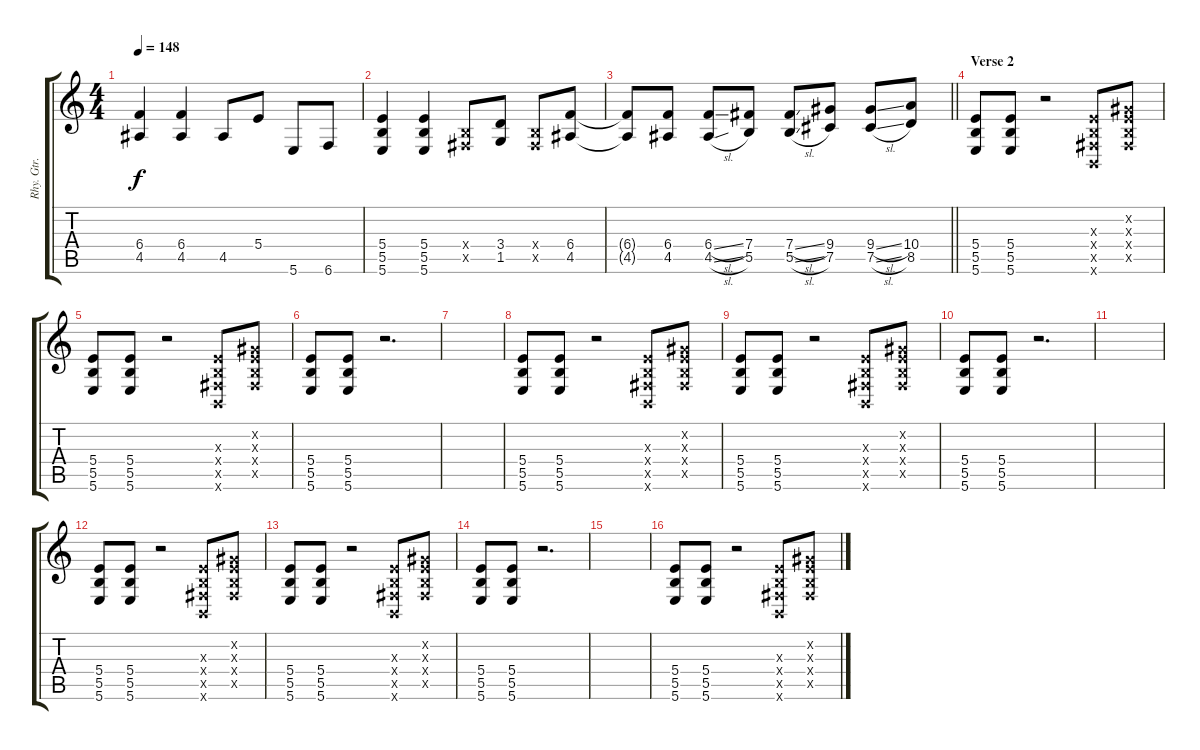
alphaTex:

\track ("Rhy. Gtr. 2" "Rhy. Gtr. ") {instrument distortionguitar}
\staff {score tabs}
\tuning (Db4 Ab3 E3 B2 Gb2 B1) {hide}
\ts (4 4)
\tempo 148
\clef g2
\ks c
(6.4{t} 4.5{t}).4{dy f} (6.4 4.5).4 4.5.8 5.4.8 5.6.8 6.6.8 |
(5.4 5.5 5.6).4 (5.4 5.5 5.6).4 (0.4{x} 0.5{x}).8 (3.4 1.5).8 (0.4{x} 0.5{x}).8 (6.4 4.5).8 |
\barLineRight lightlight
(6.4{t} 4.5{t}).8 (6.4 4.5).8 (6.4{sl} 4.5{sl}).8 (7.4 5.5).8 (7.4{sl} 5.5{sl}).8 (9.4 7.5).8 (9.4{sl} 7.5{sl}).8 (10.4 8.5).8 |
\section ("" "Verse 2")
(5.4 5.5 5.6).8 (5.4 5.5 5.6).8 r.2 (0.3{x} 0.4{x} 0.5{x} 0.6{x}).8 (0.2{x} 0.3{x} 0.4{x} 0.5{x}).8 |
(5.4 5.5 5.6).8 (5.4 5.5 5.6).8 r.2 (0.3{x} 0.4{x} 0.5{x} 0.6{x}).8 (0.2{x} 0.3{x} 0.4{x} 0.5{x}).8 |
(5.4 5.5 5.6).8 (5.4 5.5 5.6).8 r.2{d} |
|
(5.4 5.5 5.6).8 (5.4 5.5 5.6).8 r.2 (0.3{x} 0.4{x} 0.5{x} 0.6{x}).8 (0.2{x} 0.3{x} 0.4{x} 0.5{x}).8 |
(5.4 5.5 5.6).8 (5.4 5.5 5.6).8 r.2 (0.3{x} 0.4{x} 0.5{x} 0.6{x}).8 (0.2{x} 0.3{x} 0.4{x} 0.5{x}).8 |
(5.4 5.5 5.6).8 (5.4 5.5 5.6).8 r.2{d} |
|
(5.4 5.5 5.6).8 (5.4 5.5 5.6).8 r.2 (0.3{x} 0.4{x} 0.5{x} 0.6{x}).8 (0.2{x} 0.3{x} 0.4{x} 0.5{x}).8 |
(5.4 5.5 5.6).8 (5.4 5.5 5.6).8 r.2 (0.3{x} 0.4{x} 0.5{x} 0.6{x}).8 (0.2{x} 0.3{x} 0.4{x} 0.5{x}).8 |
(5.4 5.5 5.6).8 (5.4 5.5 5.6).8 r.2{d} |
|
(5.4 5.5 5.6).8 (5.4 5.5 5.6).8 r.2 (0.3{x} 0.4{x} 0.5{x} 0.6{x}).8 (0.2{x} 0.3{x} 0.4{x} 0.5{x}).8
